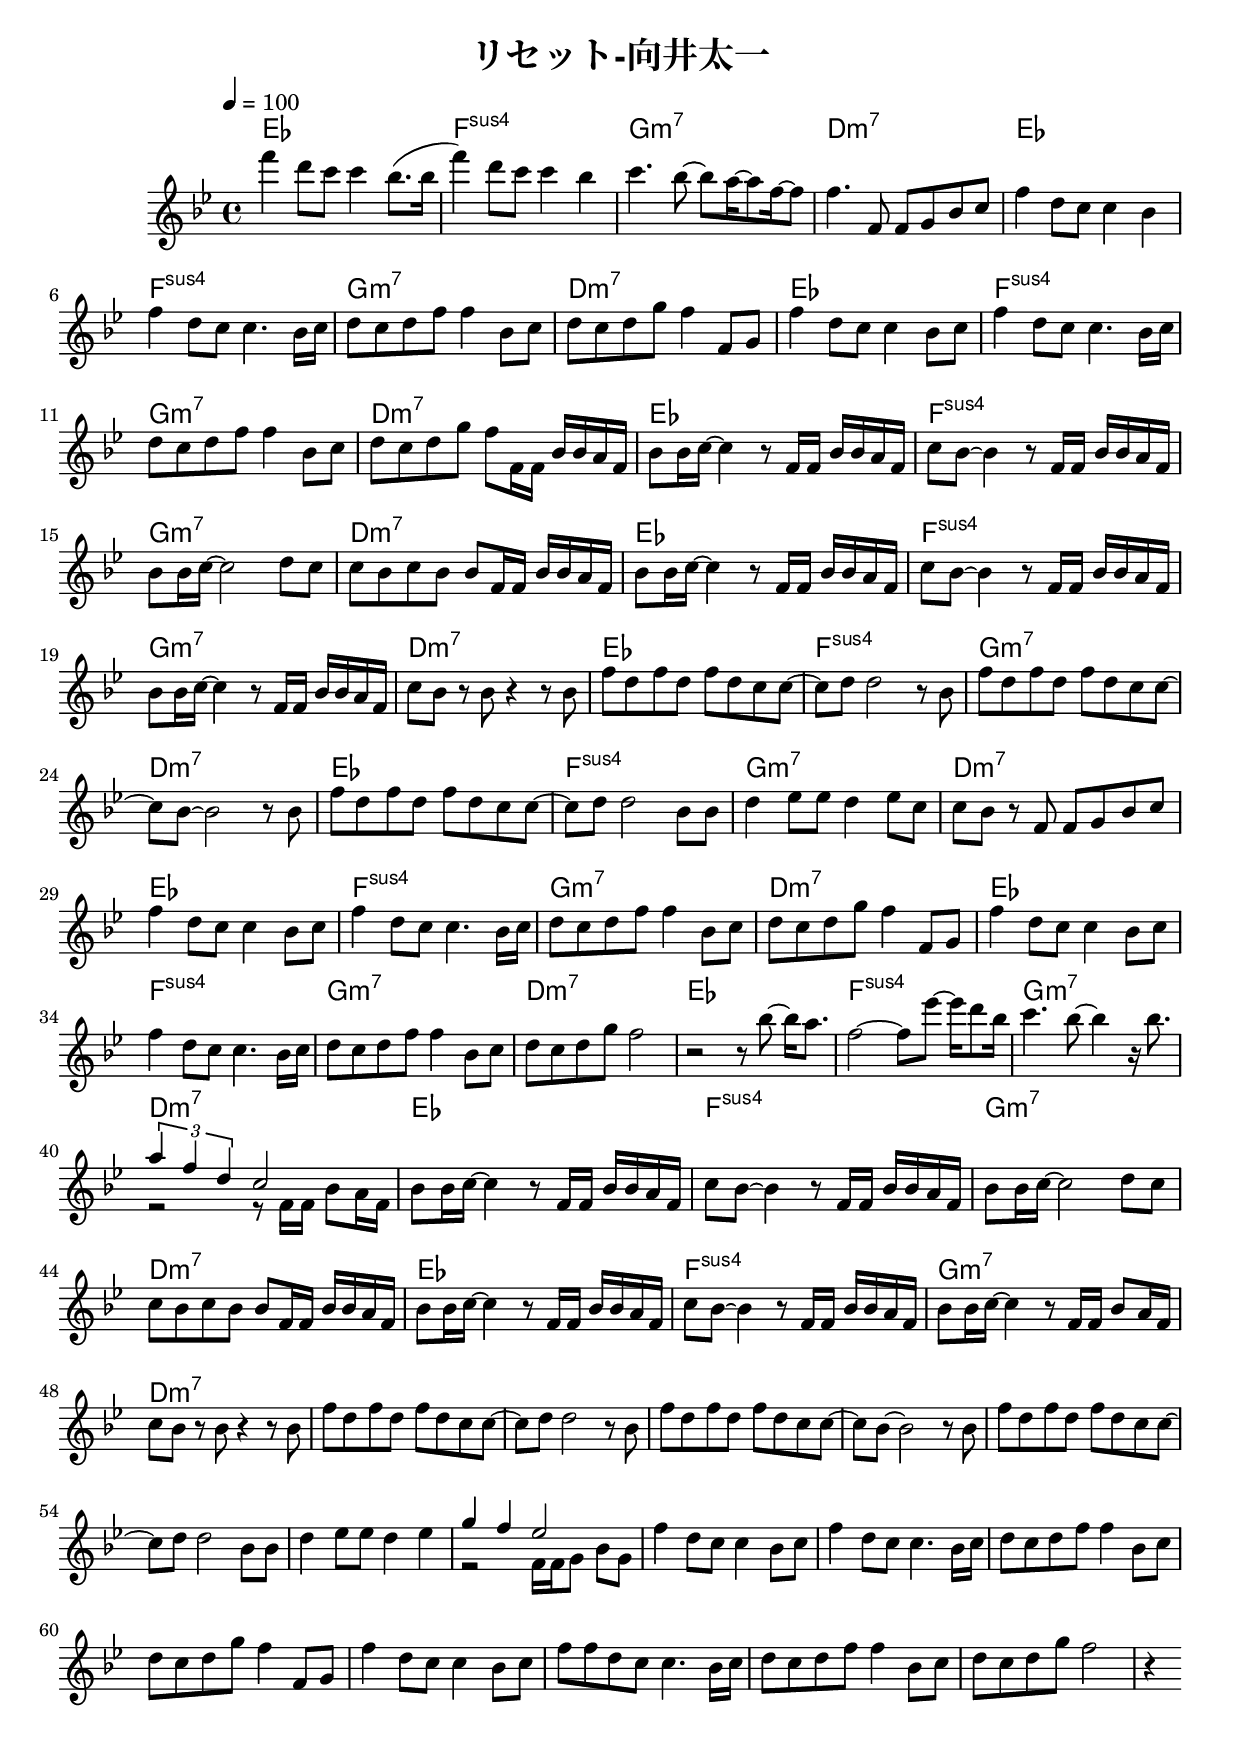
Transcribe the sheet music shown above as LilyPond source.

\header {
  title = "リセット-向井太一"
  composer = ""
}

\score {
  <<
  \chords { ees1 | f: sus4 | g:m7 | d:m7 | ees | f: sus4 | g:m7 | d:m7 | ees | f: sus4 | g:m7 | d:m7 |
   ees | f: sus4 | g:m7 | d:m7 | ees | f: sus4 | g:m7 | d:m7 | ees | f: sus4 | g:m7 | d:m7 |
    ees | f: sus4 | g:m7 | d:m7 | ees | f: sus4 | g:m7 | d:m7 | ees | f: sus4 | g:m7 | d:m7 |
    ees | f: sus4 | g:m7 | d:m7| ees | f: sus4 | g:m7 | d:m7 | ees | f: sus4 | g:m7 | d:m7 | 
  
  }
  
  \relative c' { \key bes \major \time 4/4 \tempo 4 = 100

    f''4 d8 c c4 bes8. (bes16 | f'4) d8 c c4 bes | c4. bes8~ bes a16~ a8 f16~ f8 | f4. f,8 f g bes c |
    f4 d8 c c4 bes | f' d8 c c4. bes16 c | d8 c d f f4 bes,8 c | d c d g f4 f,8 g |
    f'4 d8 c c4 bes8 c | f4 d8 c c4. bes16 c | d8 c d f f4 bes,8 c |
    d c d g f f,16 f bes bes a f |

    bes8 bes16 c~ c4 r8 f,16 f bes bes a f | c'8 bes~ bes4 r8 f16 f bes bes a f |
    bes8 bes16 c~ c2 d8 c | c bes c bes bes f16 f bes bes a f |
    bes8 bes16 c~ c4 r8 f,16 f bes bes a f | c'8 bes~ bes4 r8 f16 f bes bes a f |
    bes8 bes16 c~ c4 r8 f,16 f bes bes a f | c'8 bes r bes r4 r8 bes |
    
    f' d f d f d c c~ |c d d2 r8 bes | f' d f d f d c c~ | c bes~ bes2 r8 bes |
    f' d f d f d c c~ |c d d2 bes8 bes | d4 ees8 ees d4 ees8 c |
    c bes r f f g bes c |

    f4 d8 c c4 bes8 c | f4 d8 c c4. bes16 c | d8 c d f f4 bes,8 c | d c d g f4 f,8 g | f'4 d8 c c4 bes8 c |
    f4 d8 c c4. bes16 c | d8 c d f f4 bes,8 c | d c d g f2 |
    r2 r8 bes8~ bes16 a8. | f2~ f8 ees'~ ees16 d8 bes16 |
    c4. bes8~ bes4 r16 bes8. | << { \tuplet 3/2 { a4 f d } c2 } \\ { r2 r8 f,16 f bes8 a16 f } >>|

    bes8 bes16 c~ c4 r8 f,16 f bes bes a f | c'8 bes~ bes4 r8 f16 f bes bes a f |
    bes8 bes16 c~ c2 d8 c | c bes c bes bes f16 f bes bes a f |
    bes8 bes16 c~ c4 r8 f,16 f bes bes a f | c'8 bes~ bes4 r8 f16 f bes bes a f |
    bes8 bes16 c~ c4 r8 f,16 f bes8  a16 f | c'8 bes r bes r4 r8 bes |

    f' d f d f d c c~ |c d d2 r8 bes | f' d f d f d c c~ | c bes~ bes2 r8 bes |
    f' d f d f d c c~ |c d d2 bes8 bes | d4 ees8 ees d4 ees |
    <<{ g f ees2 }
    \\
    { r2 f,16 f g8 bes g }>>

    f'4 d8 c c4 bes8 c | f4 d8 c c4. bes16 c | d8 c d f f4 bes,8 c | d c d g f4 f,8 g | f'4 d8 c c4 bes8 c |
    f8 f d c c4. bes16 c | d8 c d f f4 bes,8 c | d c d g f2 |
    r4 


    
  } >>

  \layout {}
  \midi {}
}